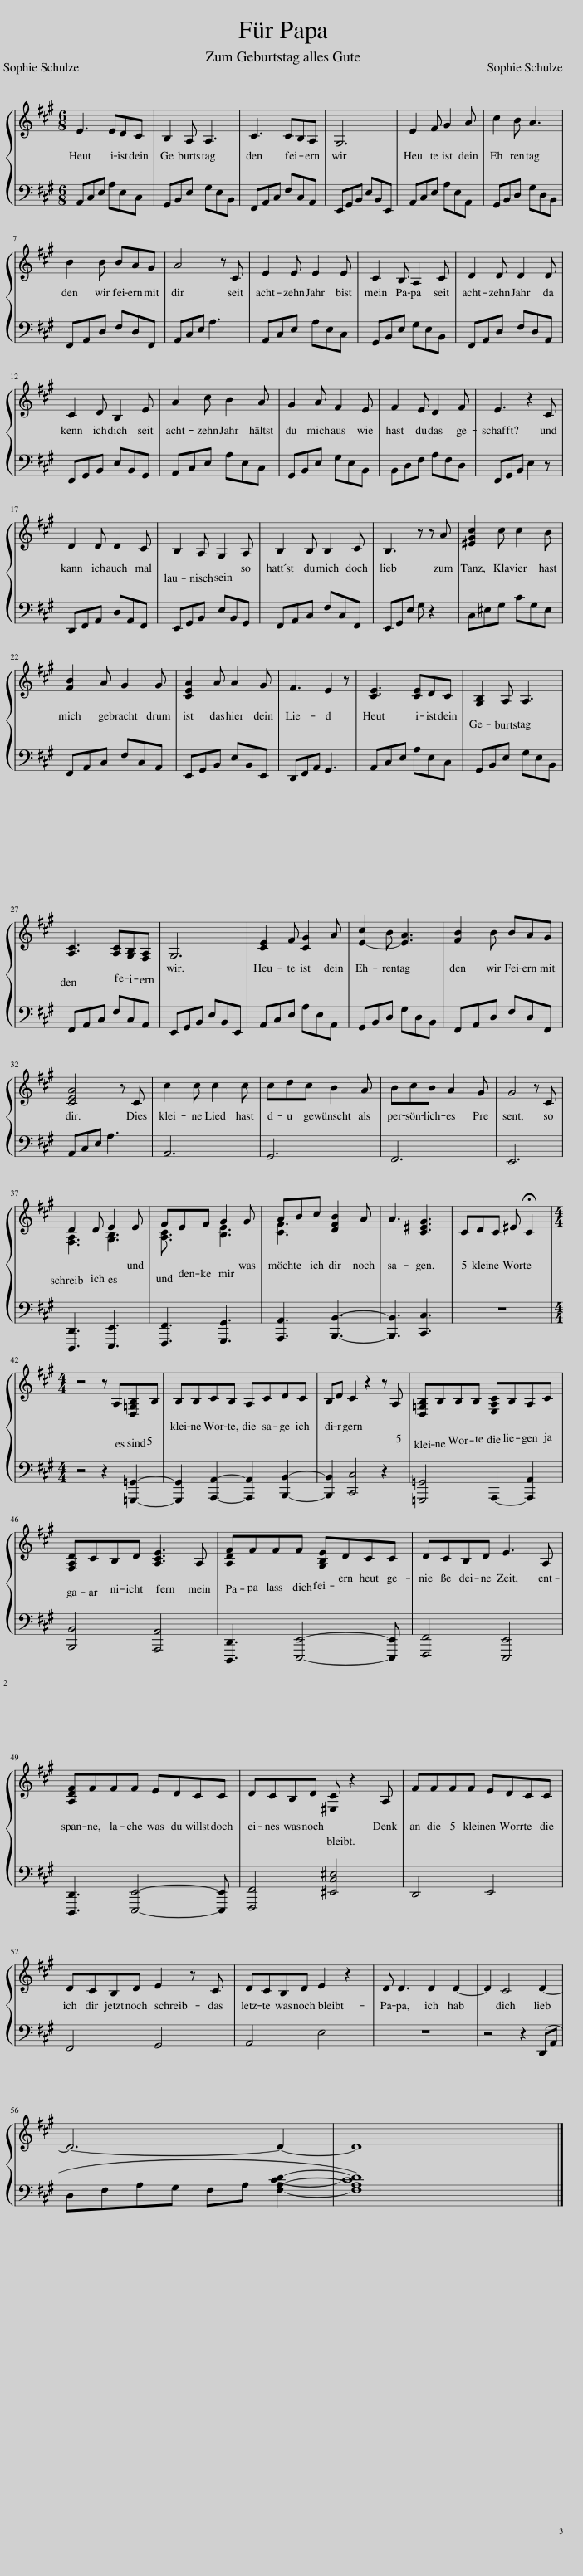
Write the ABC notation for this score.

X:1
%%score { ( 1 3 ) | 2 }
L:1/8
Q:1/4=85
M:6/8
I:linebreak $
K:A
V:1 treble
V:3 treble
V:2 bass
V:1
!mf! E3 EDC | B,2 A, A,3 | C3 CB,A, | G,6 | E2 F G2 A | %5
 c2 B A3 |$ B2 B BAG | A4 z C | E2 E E2 E | C2 B, A,2 C | %10
 D2 D D2 D |$ C2 D B,2 E | A2 c B2 A | G2 A F2 E | F2 E D2 F | %15
 E3 z2 C |$ D2 D D2 C | B,2 A, G,2 A, | B,2 B, B,2 C | B,3 z z A | %20
 [^EGc]2 c c2 B |$ [FB]2 A G2 G | [CEA]2 A A2 G | F3 E2 z | [CE]3 [CE]DC | %25
 [G,B,]2 A, A,3 |$ [A,C]3 [A,C][G,B,][F,A,] | G,6 | [CE]2 F [CG]2 A | [E-c]2 B [EA]3 | %30
 [FB]2 B BAG |$ [CEA]4 z C | c2 c c2 c | cdc B2 A | BcB A2 G | %35
 G4 z C |$ D2 D E2 E | FEF G2 G | ABc [DFB]2 A | A3 [C^EG]3 | %40
 CDC ^E !fermata!C2 |$[M:4/4] z4 z A,[D,=G,B,]B, | B,B,CB, A,CDC | B,D C2 z2 z A, | [D,=G,B,]B,B,B, [E,A,C]B,A,C |$ %45
 [F,A,D]CB,D [A,CE]3 A, | [A,DF]FFF [G,B,E]DCC | DCB,D E3 A, |$ [A,DF]FFF EDCC | DCB,D [^E,C] z2 A, | %50
 FFFF EDCC |$ DCB,D E2 z C | DCB,D E2 z2 | D D3 D2 D2- | D2 C4 D2- |$ %55
!mp! D6-[Q:1/4=40] D2-[Q:1/4=75][Q:1/4=70][Q:1/4=50] | D8 |] %57
V:2
 A,,C,E, A,E,C, | G,,B,,E, G,E,B,, | F,,A,,C, F,C,A,, | E,,G,,B,, E,B,,E,, | A,,C,E, A,E,A,, | %5
 G,,B,,D, G,D,B,, |$ F,,A,,D, F,D,F,, | A,,C,E, A,3 | A,,C,E, A,E,C, | G,,B,,E, G,E,B,, | %10
 F,,A,,D, F,D,A,, |$ E,,G,,B,, E,B,,G,, | A,,C,E, A,E,C, | G,,B,,E, G,E,B,, | B,,D,F, A,F,D, | %15
 E,,G,,B,, E,2 z |$ D,,F,,A,, D,A,,F,, | E,,G,,B,, E,B,,G,, | F,,A,,C, F,C,F,, | E,,G,,E, G, z2 | %20
 C,^E,G, CG,E, |$ F,,A,,C, F,C,A,, | E,,G,,B,, E,B,,E,, | D,,F,,A,, G,,3 | A,,C,E, A,E,C, | %25
 G,,B,,E, G,E,B,, |$ F,,A,,C, F,C,A,, | E,,G,,B,, E,B,,E,, | A,,C,E, A,E,A,, | G,,B,,D, G,D,B,, | %30
 F,,A,,D, F,D,F,, |$ A,,C,E, A,3 | A,,6 | G,,6 | F,,6 | %35
 E,,6 |$ [D,,,D,,]3 [E,,,E,,]3 | [F,,,F,,]3 [G,,,G,,]3 | [A,,,A,,]3 [B,,,B,,]3- | [B,,,B,,]3 [C,,C,]3 | %40
 z6 |$[M:4/4] z4 z2 [=G,,,=G,,]2- | [G,,,G,,]2 [A,,,A,,]2- [A,,,A,,]2 [B,,,B,,]2- | [B,,,B,,]2 [C,,C,]4 z2 | [=G,,,=G,,]4 A,,,2- [A,,,A,,]2 |$ %45
 [B,,,B,,]4 [A,,,A,,]4 | [D,,,D,,]3 [E,,,E,,]4- [E,,,E,,] | [F,,,F,,]4 [E,,,E,,]4 |$ [D,,,D,,]3 [E,,,E,,]4- [E,,,E,,] | [F,,,F,,]4 [^E,,C,^E,]4 | %50
 D,,4 E,,4 |$ F,,4 G,,4 | A,,4 E,4 | z8 | z4 z2 (D,,A,, |$ %55
 D,F,A,!p!G, F,A, [F,A,CD]2- |!pp! [F,A,CD]8) |] %57
V:3
 x6 | x6 | x6 | x6 | x6 | %5
 x6 |$ x6 | x6 | x6 | x6 | %10
 x6 |$ x6 | x6 | x6 | x6 | %15
 x6 |$ x6 | x6 | x6 | x6 | %20
 x6 |$ x6 | x6 | x6 | x6 | %25
 x6 |$ x6 | x6 | x6 | x6 | %30
 x6 |$ x6 | x6 | x6 | x6 | %35
 x6 |$ [F,A,]3 [G,B,]3 | [A,C]3/2 x3/2 [B,E]3 | [CF]3 x3 | x6 | %40
 x6 |$[M:4/4] x8 | x8 | x8 | x8 |$ %45
 x8 | x8 | x8 |$ x8 | x8 | %50
 x8 |$ x8 | x8 | x8 | x8 |$ %55
 x8 | x8 |] %57
